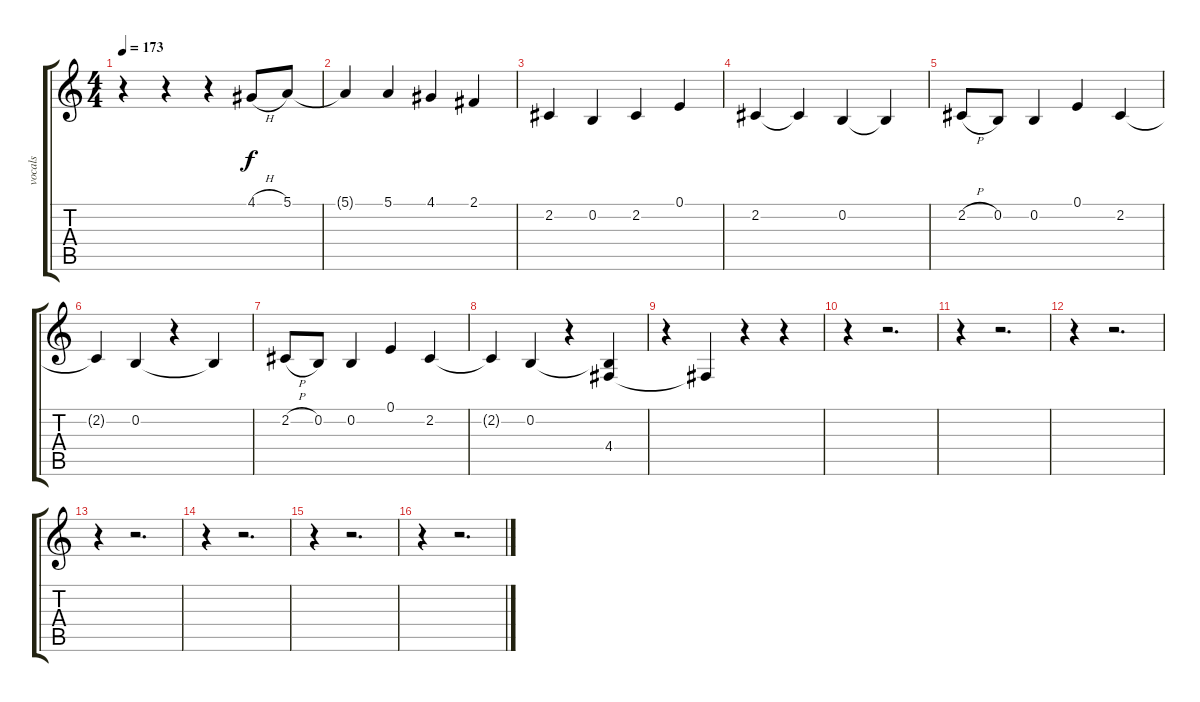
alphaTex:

\track ("vocals" "vocals") {instrument lead6voice}
\staff {score tabs}
\tuning (E4 B3 G3 D3 A2 E2) {hide}
\ts (4 4)
\tempo 173
\clef g2
\ks c
r.4{dy f} r.4 r.4 4.1{h}.8 5.1.8 |
5.1{t}.4 5.1.4 4.1.4 2.1.4 |
2.2.4 0.2.4 2.2.4 0.1.4 |
2.2.4 2.2{t}.4 0.2.4 0.2{t}.4 |
2.2{h}.8 0.2.8 0.2.4 0.1.4 2.2.4 |
2.2{t}.4 0.2.4 r.4 0.2{t}.4 |
2.2{h}.8 0.2.8 0.2.4 0.1.4 2.2.4 |
2.2{t}.4 0.2.4 r.4 (0.2{t} 4.4).4 |
r.4 4.4{t}.4 r.4 r.4 |
r.4 r.2{d} |
r.4 r.2{d} |
r.4 r.2{d} |
r.4 r.2{d} |
r.4 r.2{d} |
r.4 r.2{d} |
r.4 r.2{d}
